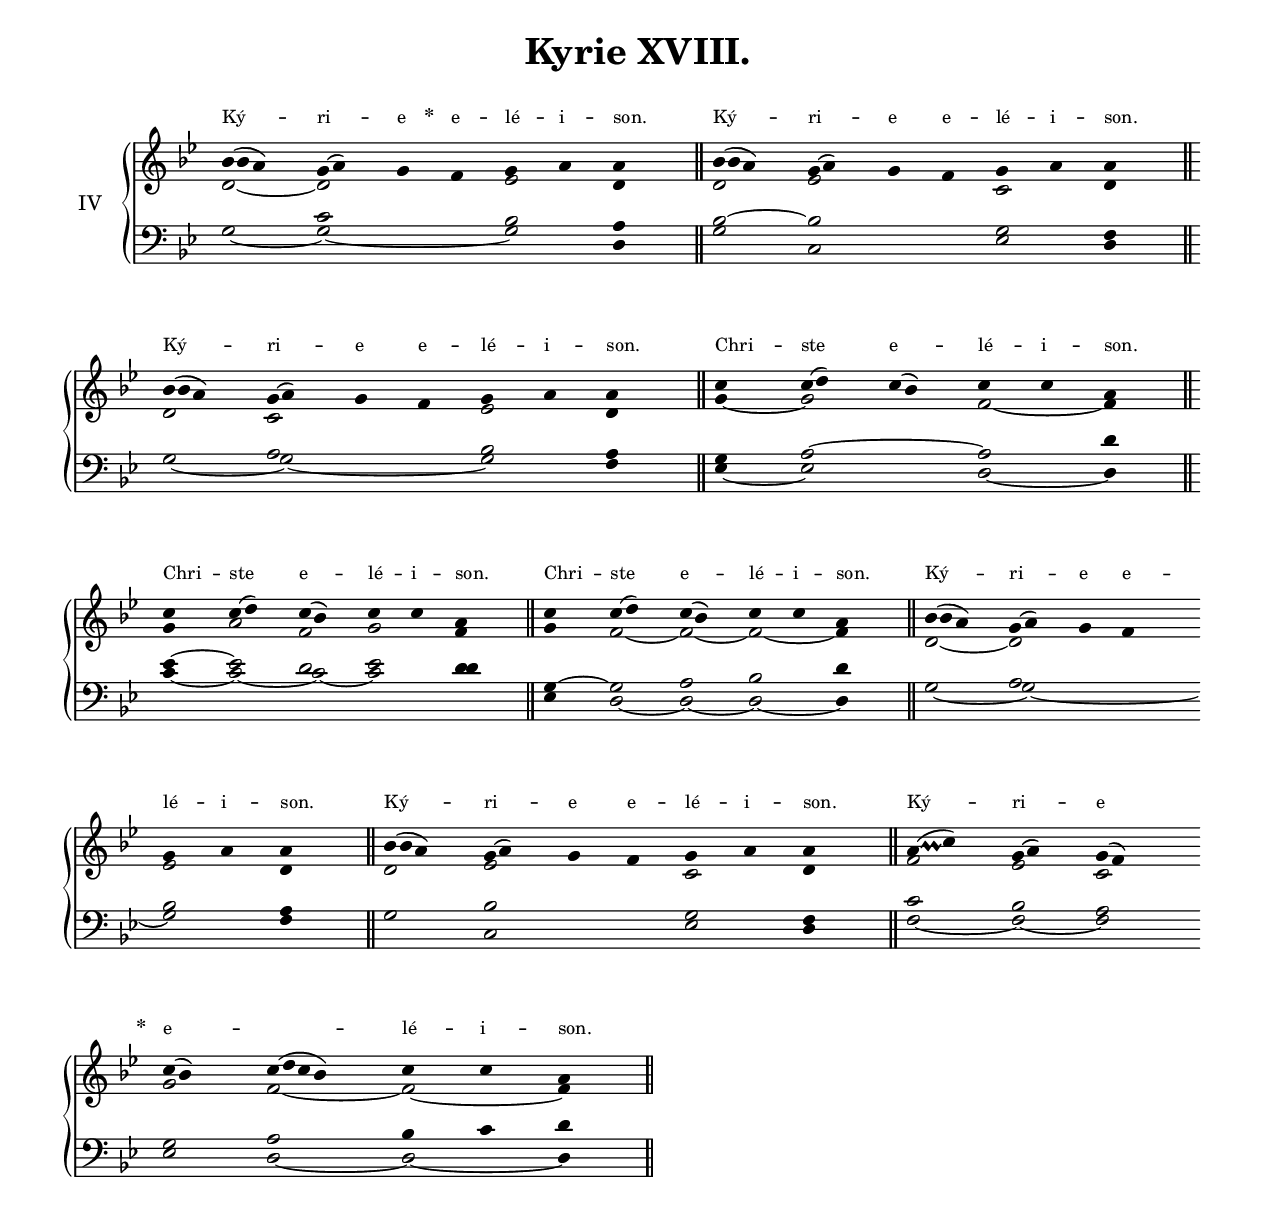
\version "2.18"
\include "gregorian.ly"
\include "noh2.ily"

%Page reference: page v.96
%(volume.page)

global = {
 \key a \locrian
 \cadenzaOn 
 \override Glissando #'thickness = #2.0
}

\header {
  title = \markup \center-column {"Kyrie XVIII." \vspace #1 }
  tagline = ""
  composer = ""
}

\paper {
 #(include-special-characters)
  oddHeaderMarkup = \markup \fill-line {
    \line {}
    \center-column {
      \on-the-fly #first-page     " "
      \on-the-fly #not-first-page ""
    }
    \line { \on-the-fly #print-page-number-check-first \fromproperty #'page:page-number-string }
  }
  evenHeaderMarkup = \markup \fill-line {
    \line { \on-the-fly #print-page-number-check-first \fromproperty #'page:page-number-string }
    \center-column { "" }
    \line {}
  }
}

chantText = \lyricmode {
Ký -- ri -- e 
\set stanza = " * " e -- lé -- i -- son. 
Ký -- ri -- e e -- lé -- i -- son. 
Ký -- ri -- e e -- lé -- i -- son. 
Chri -- ste e -- lé -- i -- son. 
Chri -- ste e -- lé -- i -- son. 
Chri -- ste e -- lé -- i -- son. 
Ký -- ri -- e e -- lé -- i -- son. 
Ký -- ri -- e e -- lé -- i -- son. 
Ký -- ri -- e 
\set stanza = " * " e -- _ lé -- i -- son. }

chantMusic = {
\tieDown   bes'4 ( bes'4 a'4) g'4 ( a'4) g'4  f'4 g'4 a'4 a'4 \finalis
 bes'4 ( bes'4 a'4) g'4 ( a'4) g'4 f'4 g'4 a'4 a'4 \finalis
 \forceBreak
 bes'4 ( bes'4 a'4) g'4 ( a'4) g'4 f'4 g'4 a'4 a'4 \finalis
 c''4 c''4 ( d''4) c''4 ( bes'4) c''4 c''4 a'4 \finalis
 \forceBreak
 c''4 c''4 ( d''4) c''4 ( bes'4) c''4 c''4 a'4 \finalis
 c''4 c''4 ( d''4) c''4 ( bes'4) c''4 c''4 a'4 \finalis
 bes'4 ( bes'4 a'4) g'4 ( a'4) g'4 f'4 \forceBreak
 g'4 a'4 a'4 \finalis
 bes'4 ( bes'4 a'4) g'4 ( a'4) g'4 f'4 g'4 a'4 a'4 \finalis
 a'4 ( \quil bes' c''4) g'4 ( a'4) g'4 ( f'4) \forceBreak
  c''4 ( bes'4) c''4 ( d''4 c''4 bes'4) c''4 c''4 a'4 \finalis

}

altoMusic = {
d'2*3/2 ~ d'2*4/2 ees'2 d'4 \finalis
d'2*3/2 ees'2*4/2 c'2 d'4 \finalis
d'2*3/2 c'2*4/2 ees'2 d'4 \finalis
g'4 ~ g'2*4/2 f'2 ~ f'4 \finalis
g'4 a'2 f'2 g'2 f'4 \finalis
g'4 f'2 ~ f'2 ~ f'2 ~ f'4 \finalis
d'2*3/2 ~ d'2*4/2 ees'2 d'4 \finalis
d'2*3/2 ees'2*4/2 c'2 d'4 \finalis
f'2*3/2 ees'2 c'2 g'2 f'2*4/2 ~ f'2 ~ f'4 \finalis
}

tenorMusic = {
r2*3/2 c'2*4/2 bes2 a4 \finalis
bes2*3/2 ~ bes2*4/2 g2 f4 \finalis
r2*3/2 a2*4/2 bes2 a4 \finalis
g4 a2*4/2 ~ a2 d'4 \finalis
ees'4 ~ ees'2 d'2 ees'2 \shiftRight d'4 \finalis
g4 ~ g2 a2 bes2 d'4 \finalis
r2*3/2 a2*4/2 bes2 a4 \finalis
g2*3/2 bes2*4/2 g2 f4 \finalis
c'2*3/2 bes2 a2 g2 a2*4/2 bes4 c'4 d'4 \finalis
}

bassMusic = {
g2*3/2 ~ g2*4/2 ~ g2 d4 \finalis
g2*3/2 c2*4/2 ees2 d4 \finalis
g2*3/2 ~ g2*4/2 ~ g2 f4 \finalis
ees4 ~ ees2*4/2 d2 ~ d4 \finalis
c'4 ~ c'2 ~ c'2 ~ c'2 d'4 \finalis
ees4 d2 ~ d2 ~ d2 ~ d4 \finalis
g2*3/2 ~ g2*4/2 ~ g2 f4 \finalis
r2*3/2 c2*4/2 ees2 d4 \finalis
f2*3/2 ~ f2 ~ f2 ees2 d2*4/2 ~ d2 ~ d4 \finalis
}

voiceLines = {
\voiceLineStyle


}

\score{
  <<
    \new Lyrics
    \new GrandStaff <<
      \set GrandStaff.autoBeaming = ##f
      \set GrandStaff.instrumentName = \markup \center-column {
        "IV"
      }
      \new Staff = up <<
        \new Voice = "chant" {
          \voiceOne \global \chantMusic
        }
        \new Voice {
          \voiceTwo \global \altoMusic
        }
      >>

      \new Staff = down <<
        \clef bass
        \new Voice {
          \voiceOne \global \tenorMusic
        }
        \new Voice {
          \voiceTwo \global \bassMusic
        }
	\new Voice {
        \voiceThree \global \voiceLines
        }
      >>
    >>
    \context Lyrics {
      \lyricsto chant {
      \chantText
    }
    }
  >>
  \layout{
  }
  
}
